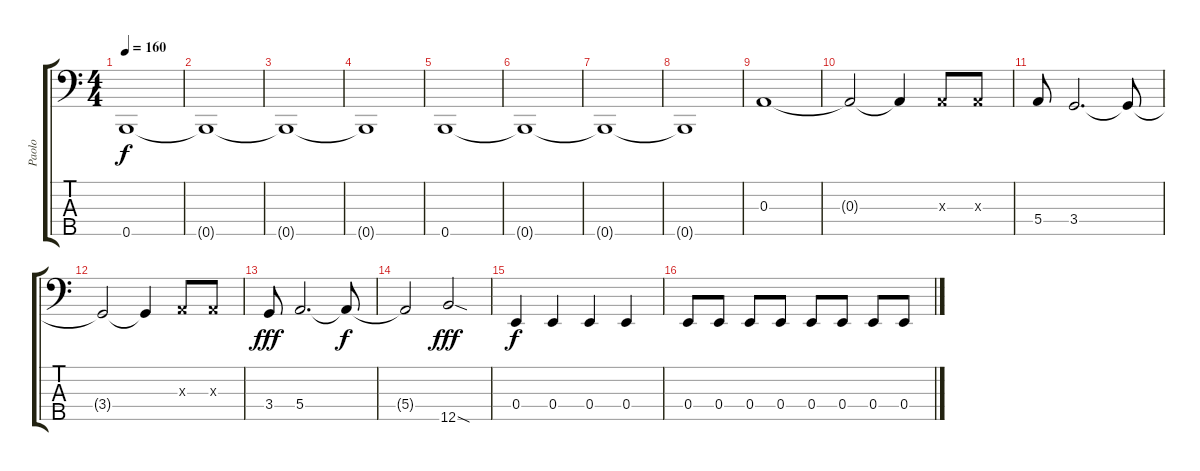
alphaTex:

\track ("Paolo" "Paolo") {instrument electricbassfinger}
\staff {score tabs}
\tuning (G2 D2 A1 E1 B0) {hide}
\ts (4 4)
\tempo 160
\clef f4
\ks c
0.5.1{dy f} |
0.5{t}.1 |
0.5{t}.1 |
0.5{t}.1 |
0.5.1 |
0.5{t}.1 |
0.5{t}.1 |
0.5{t}.1 |
0.3.1 |
0.3{t}.2 0.3{t}.4 0.3{x}.8 0.3{x}.8 |
5.4.8 3.4.2{d} 3.4{t}.8 |
3.4{t}.2 3.4{t}.4 0.3{x}.8 0.3{x}.8 |
3.4.8{dy fff} 5.4.2{d} 5.4{t}.8{dy f} |
5.4{t}.2 12.5{sod}.2{dy fff} |
0.4.4{dy f} 0.4.4 0.4.4 0.4.4 |
0.4.8 0.4.8 0.4.8 0.4.8 0.4.8 0.4.8 0.4.8 0.4.8
